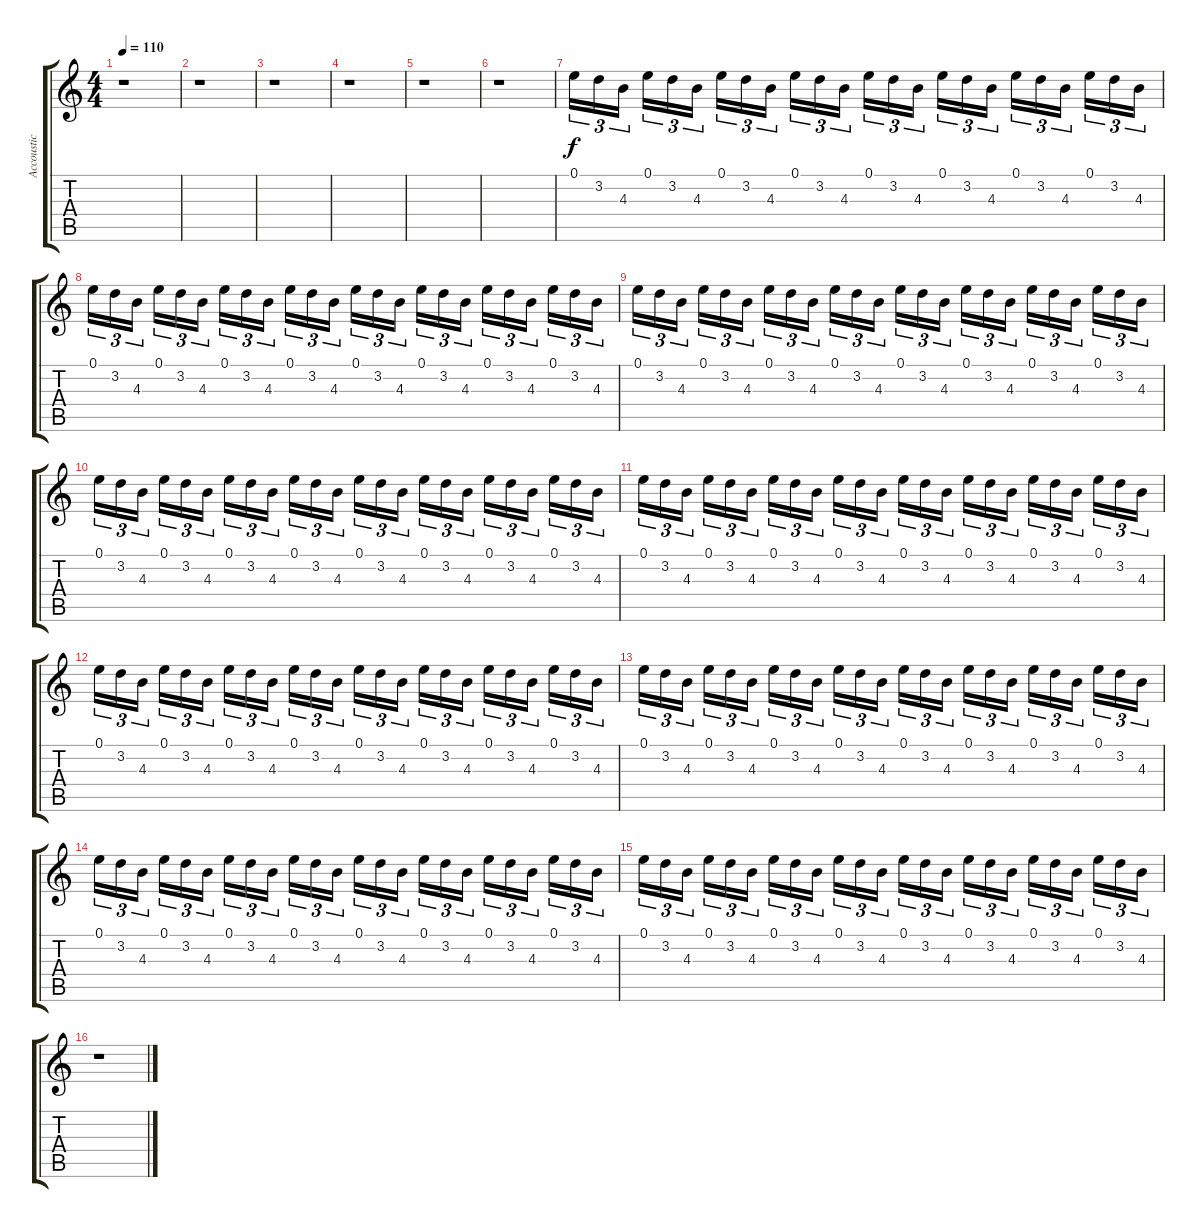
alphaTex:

\track ("Accoustic Guitar" "Accoustic ") {instrument acousticguitarsteel}
\staff {score tabs}
\tuning (E4 B3 G3 D3 A2 E2) {hide}
\ts (4 4)
\tempo 110
\clef g2
\ks c
r.1{dy f} |
r.1 |
r.1 |
r.1 |
r.1 |
r.1 |
0.1.16{tu (3 2) volume 9} 3.2.16{tu (3 2)} 4.3.16{tu (3 2)} 0.1.16{tu (3 2)} 3.2.16{tu (3 2)} 4.3.16{tu (3 2)} 0.1.16{tu (3 2)} 3.2.16{tu (3 2)} 4.3.16{tu (3 2)} 0.1.16{tu (3 2)} 3.2.16{tu (3 2)} 4.3.16{tu (3 2)} 0.1.16{tu (3 2) volume 9} 3.2.16{tu (3 2)} 4.3.16{tu (3 2)} 0.1.16{tu (3 2)} 3.2.16{tu (3 2)} 4.3.16{tu (3 2)} 0.1.16{tu (3 2)} 3.2.16{tu (3 2)} 4.3.16{tu (3 2)} 0.1.16{tu (3 2)} 3.2.16{tu (3 2)} 4.3.16{tu (3 2)} |
0.1.16{tu (3 2) volume 9} 3.2.16{tu (3 2)} 4.3.16{tu (3 2)} 0.1.16{tu (3 2)} 3.2.16{tu (3 2)} 4.3.16{tu (3 2)} 0.1.16{tu (3 2)} 3.2.16{tu (3 2)} 4.3.16{tu (3 2)} 0.1.16{tu (3 2)} 3.2.16{tu (3 2)} 4.3.16{tu (3 2)} 0.1.16{tu (3 2) volume 9} 3.2.16{tu (3 2)} 4.3.16{tu (3 2)} 0.1.16{tu (3 2)} 3.2.16{tu (3 2)} 4.3.16{tu (3 2)} 0.1.16{tu (3 2)} 3.2.16{tu (3 2)} 4.3.16{tu (3 2)} 0.1.16{tu (3 2)} 3.2.16{tu (3 2)} 4.3.16{tu (3 2)} |
0.1.16{tu (3 2) volume 9} 3.2.16{tu (3 2)} 4.3.16{tu (3 2)} 0.1.16{tu (3 2)} 3.2.16{tu (3 2)} 4.3.16{tu (3 2)} 0.1.16{tu (3 2)} 3.2.16{tu (3 2)} 4.3.16{tu (3 2)} 0.1.16{tu (3 2)} 3.2.16{tu (3 2)} 4.3.16{tu (3 2)} 0.1.16{tu (3 2) volume 9} 3.2.16{tu (3 2)} 4.3.16{tu (3 2)} 0.1.16{tu (3 2)} 3.2.16{tu (3 2)} 4.3.16{tu (3 2)} 0.1.16{tu (3 2)} 3.2.16{tu (3 2)} 4.3.16{tu (3 2)} 0.1.16{tu (3 2)} 3.2.16{tu (3 2)} 4.3.16{tu (3 2)} |
0.1.16{tu (3 2) volume 9} 3.2.16{tu (3 2)} 4.3.16{tu (3 2)} 0.1.16{tu (3 2)} 3.2.16{tu (3 2)} 4.3.16{tu (3 2)} 0.1.16{tu (3 2)} 3.2.16{tu (3 2)} 4.3.16{tu (3 2)} 0.1.16{tu (3 2)} 3.2.16{tu (3 2)} 4.3.16{tu (3 2)} 0.1.16{tu (3 2) volume 9} 3.2.16{tu (3 2)} 4.3.16{tu (3 2)} 0.1.16{tu (3 2)} 3.2.16{tu (3 2)} 4.3.16{tu (3 2)} 0.1.16{tu (3 2)} 3.2.16{tu (3 2)} 4.3.16{tu (3 2)} 0.1.16{tu (3 2)} 3.2.16{tu (3 2)} 4.3.16{tu (3 2)} |
0.1.16{tu (3 2) volume 9} 3.2.16{tu (3 2)} 4.3.16{tu (3 2)} 0.1.16{tu (3 2)} 3.2.16{tu (3 2)} 4.3.16{tu (3 2)} 0.1.16{tu (3 2)} 3.2.16{tu (3 2)} 4.3.16{tu (3 2)} 0.1.16{tu (3 2)} 3.2.16{tu (3 2)} 4.3.16{tu (3 2)} 0.1.16{tu (3 2) volume 9} 3.2.16{tu (3 2)} 4.3.16{tu (3 2)} 0.1.16{tu (3 2)} 3.2.16{tu (3 2)} 4.3.16{tu (3 2)} 0.1.16{tu (3 2)} 3.2.16{tu (3 2)} 4.3.16{tu (3 2)} 0.1.16{tu (3 2)} 3.2.16{tu (3 2)} 4.3.16{tu (3 2)} |
0.1.16{tu (3 2) volume 9} 3.2.16{tu (3 2)} 4.3.16{tu (3 2)} 0.1.16{tu (3 2)} 3.2.16{tu (3 2)} 4.3.16{tu (3 2)} 0.1.16{tu (3 2)} 3.2.16{tu (3 2)} 4.3.16{tu (3 2)} 0.1.16{tu (3 2)} 3.2.16{tu (3 2)} 4.3.16{tu (3 2)} 0.1.16{tu (3 2) volume 9} 3.2.16{tu (3 2)} 4.3.16{tu (3 2)} 0.1.16{tu (3 2)} 3.2.16{tu (3 2)} 4.3.16{tu (3 2)} 0.1.16{tu (3 2)} 3.2.16{tu (3 2)} 4.3.16{tu (3 2)} 0.1.16{tu (3 2)} 3.2.16{tu (3 2)} 4.3.16{tu (3 2)} |
0.1.16{tu (3 2) volume 9} 3.2.16{tu (3 2)} 4.3.16{tu (3 2)} 0.1.16{tu (3 2)} 3.2.16{tu (3 2)} 4.3.16{tu (3 2)} 0.1.16{tu (3 2)} 3.2.16{tu (3 2)} 4.3.16{tu (3 2)} 0.1.16{tu (3 2)} 3.2.16{tu (3 2)} 4.3.16{tu (3 2)} 0.1.16{tu (3 2) volume 9} 3.2.16{tu (3 2)} 4.3.16{tu (3 2)} 0.1.16{tu (3 2)} 3.2.16{tu (3 2)} 4.3.16{tu (3 2)} 0.1.16{tu (3 2)} 3.2.16{tu (3 2)} 4.3.16{tu (3 2)} 0.1.16{tu (3 2)} 3.2.16{tu (3 2)} 4.3.16{tu (3 2)} |
0.1.16{tu (3 2) volume 9} 3.2.16{tu (3 2)} 4.3.16{tu (3 2)} 0.1.16{tu (3 2)} 3.2.16{tu (3 2)} 4.3.16{tu (3 2)} 0.1.16{tu (3 2)} 3.2.16{tu (3 2)} 4.3.16{tu (3 2)} 0.1.16{tu (3 2)} 3.2.16{tu (3 2)} 4.3.16{tu (3 2)} 0.1.16{tu (3 2) volume 9} 3.2.16{tu (3 2)} 4.3.16{tu (3 2)} 0.1.16{tu (3 2)} 3.2.16{tu (3 2)} 4.3.16{tu (3 2)} 0.1.16{tu (3 2)} 3.2.16{tu (3 2)} 4.3.16{tu (3 2)} 0.1.16{tu (3 2)} 3.2.16{tu (3 2)} 4.3.16{tu (3 2)} |
0.1.16{tu (3 2) volume 9} 3.2.16{tu (3 2)} 4.3.16{tu (3 2)} 0.1.16{tu (3 2)} 3.2.16{tu (3 2)} 4.3.16{tu (3 2)} 0.1.16{tu (3 2)} 3.2.16{tu (3 2)} 4.3.16{tu (3 2)} 0.1.16{tu (3 2)} 3.2.16{tu (3 2)} 4.3.16{tu (3 2)} 0.1.16{tu (3 2) volume 9} 3.2.16{tu (3 2)} 4.3.16{tu (3 2)} 0.1.16{tu (3 2)} 3.2.16{tu (3 2)} 4.3.16{tu (3 2)} 0.1.16{tu (3 2)} 3.2.16{tu (3 2)} 4.3.16{tu (3 2)} 0.1.16{tu (3 2)} 3.2.16{tu (3 2)} 4.3.16{tu (3 2)} |
r.1{volume 13}
